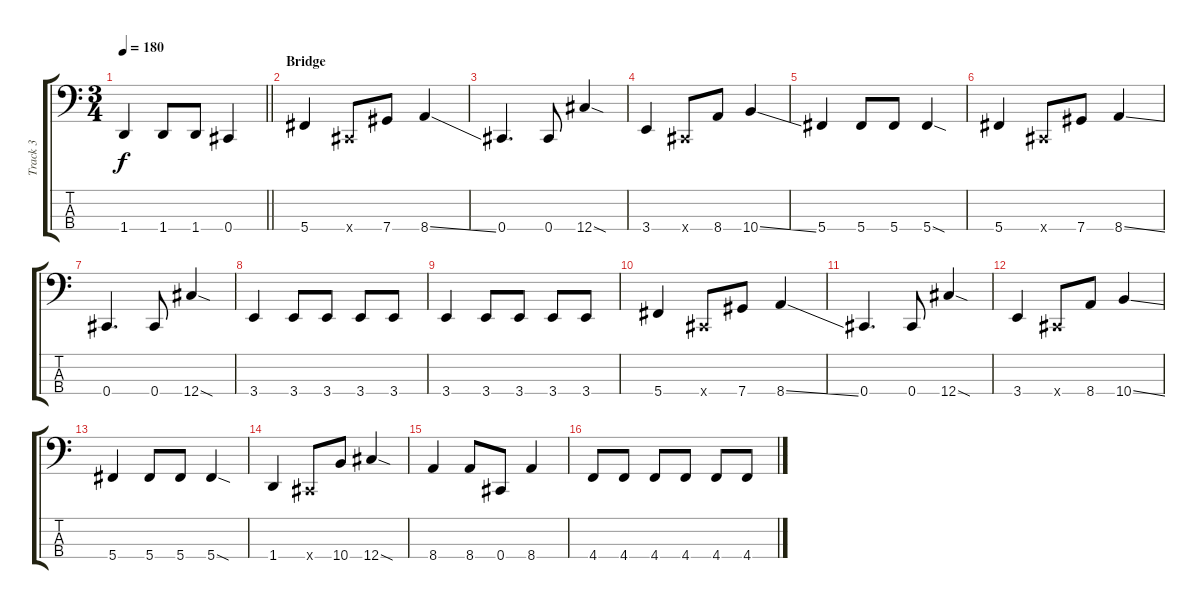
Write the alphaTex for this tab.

\track ("Track 3" "Track 3") {instrument electricbassfinger}
\staff {score tabs}
\tuning (Gb2 Db2 Ab1 Db1) {hide}
\ts (3 4)
\tempo 180
\clef f4
\barLineRight lightlight
\ks c
1.4.4{dy f} 1.4.8 1.4.8 0.4.4 |
\section ("" "Bridge")
5.4.4 0.4{x}.8 7.4.8 8.4{ss}.4 |
0.4.4{d} 0.4.8 12.4{sod}.4 |
3.4.4 0.4{x}.8 8.4.8 10.4{ss}.4 |
5.4.4 5.4.8 5.4.8 5.4{sod}.4 |
5.4.4 0.4{x}.8 7.4.8 8.4{ss}.4 |
0.4.4{d} 0.4.8 12.4{sod}.4 |
3.4.4 3.4.8 3.4.8 3.4.8 3.4.8 |
3.4.4 3.4.8 3.4.8 3.4.8 3.4.8 |
5.4.4 0.4{x}.8 7.4.8 8.4{ss}.4 |
0.4.4{d} 0.4.8 12.4{sod}.4 |
3.4.4 0.4{x}.8 8.4.8 10.4{ss}.4 |
5.4.4 5.4.8 5.4.8 5.4{sod}.4 |
1.4.4 0.4{x}.8 10.4.8 12.4{sod}.4 |
8.4.4 8.4.8 0.4.8 8.4.4 |
4.4.8 4.4.8 4.4.8 4.4.8 4.4.8 4.4.8
